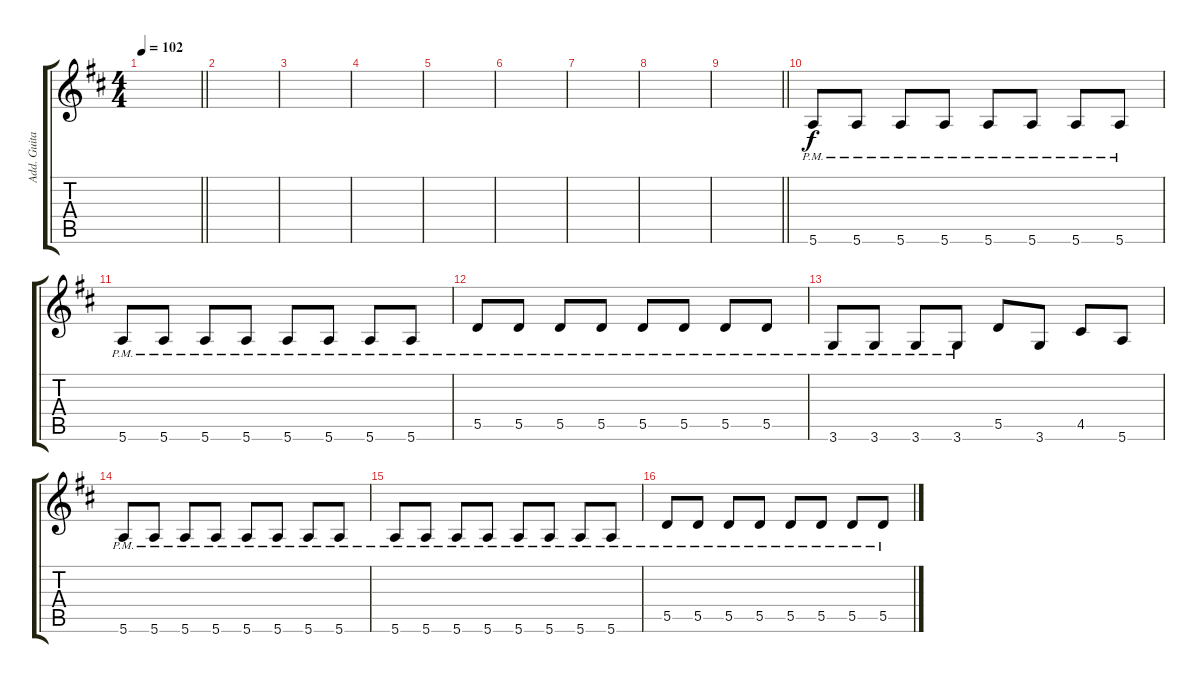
\track ("Add. Guitar" "Add. Guita") {instrument distortionguitar}
\staff {score tabs}
\tuning (E4 B3 G3 D3 A2 E2) {hide}
\ts (4 4)
\tempo 102
\clef g2
\barLineRight lightlight
\ks d
|
|
|
|
|
|
|
|
\barLineRight lightlight
|
5.6{pm}.8 5.6{pm}.8 5.6{pm}.8 5.6{pm}.8 5.6{pm}.8 5.6{pm}.8 5.6{pm}.8 5.6{pm}.8 |
5.6{pm}.8 5.6{pm}.8 5.6{pm}.8 5.6{pm}.8 5.6{pm}.8 5.6{pm}.8 5.6{pm}.8 5.6{pm}.8 |
5.5{pm}.8 5.5{pm}.8 5.5{pm}.8 5.5{pm}.8 5.5{pm}.8 5.5{pm}.8 5.5{pm}.8 5.5{pm}.8 |
3.6{pm}.8 3.6{pm}.8 3.6{pm}.8 3.6{pm}.8 5.5.8 3.6.8 4.5.8 5.6.8 |
5.6{pm}.8 5.6{pm}.8 5.6{pm}.8 5.6{pm}.8 5.6{pm}.8 5.6{pm}.8 5.6{pm}.8 5.6{pm}.8 |
5.6{pm}.8 5.6{pm}.8 5.6{pm}.8 5.6{pm}.8 5.6{pm}.8 5.6{pm}.8 5.6{pm}.8 5.6{pm}.8 |
5.5{pm}.8 5.5{pm}.8 5.5{pm}.8 5.5{pm}.8 5.5{pm}.8 5.5{pm}.8 5.5{pm}.8 5.5{pm}.8
